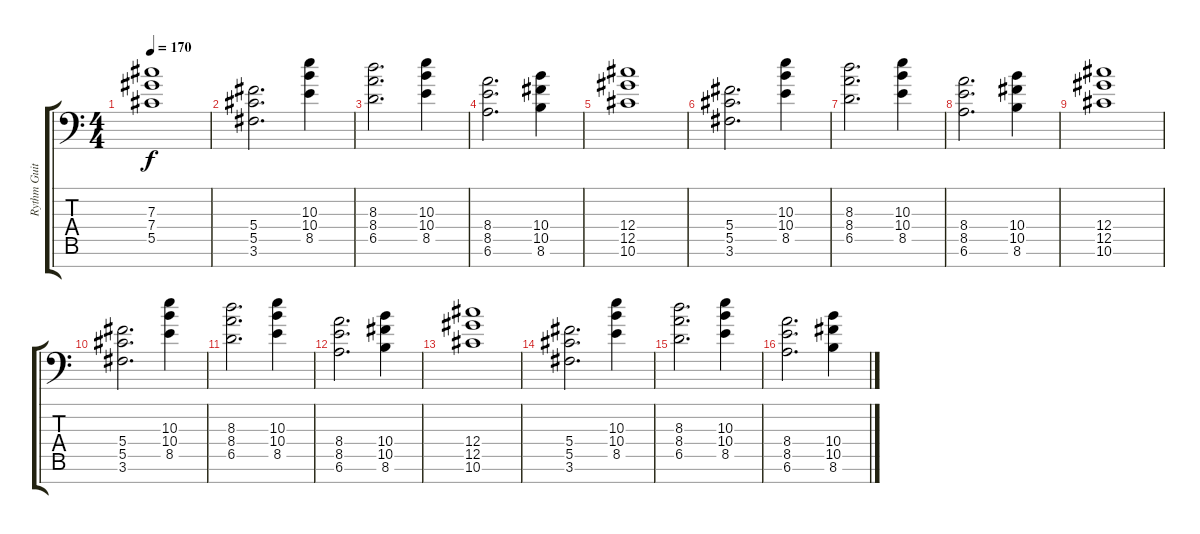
\track ("Rythm Guitar" "Rythm Guit") {instrument distortionguitar}
\staff {score tabs}
\tuning (Eb4 Bb3 Gb3 Db3 Ab2 Eb2 Bb1) {hide}
\ts (4 4)
\tempo 170
\clef f4
\ks c
(7.3 7.4 5.5).1{dy f} |
(5.4 5.5 3.6).2{d} (10.3 10.4 8.5).4 |
(8.3 8.4 6.5).2{d} (10.3 10.4 8.5).4 |
(8.4 8.5 6.6).2{d} (10.4 10.5 8.6).4 |
(12.4 12.5 10.6).1 |
(5.4 5.5 3.6).2{d} (10.3 10.4 8.5).4 |
(8.3 8.4 6.5).2{d} (10.3 10.4 8.5).4 |
(8.4 8.5 6.6).2{d} (10.4 10.5 8.6).4 |
(12.4 12.5 10.6).1 |
(5.4 5.5 3.6).2{d} (10.3 10.4 8.5).4 |
(8.3 8.4 6.5).2{d} (10.3 10.4 8.5).4 |
(8.4 8.5 6.6).2{d} (10.4 10.5 8.6).4 |
(12.4 12.5 10.6).1 |
(5.4 5.5 3.6).2{d} (10.3 10.4 8.5).4 |
(8.3 8.4 6.5).2{d} (10.3 10.4 8.5).4 |
(8.4 8.5 6.6).2{d} (10.4 10.5 8.6).4
